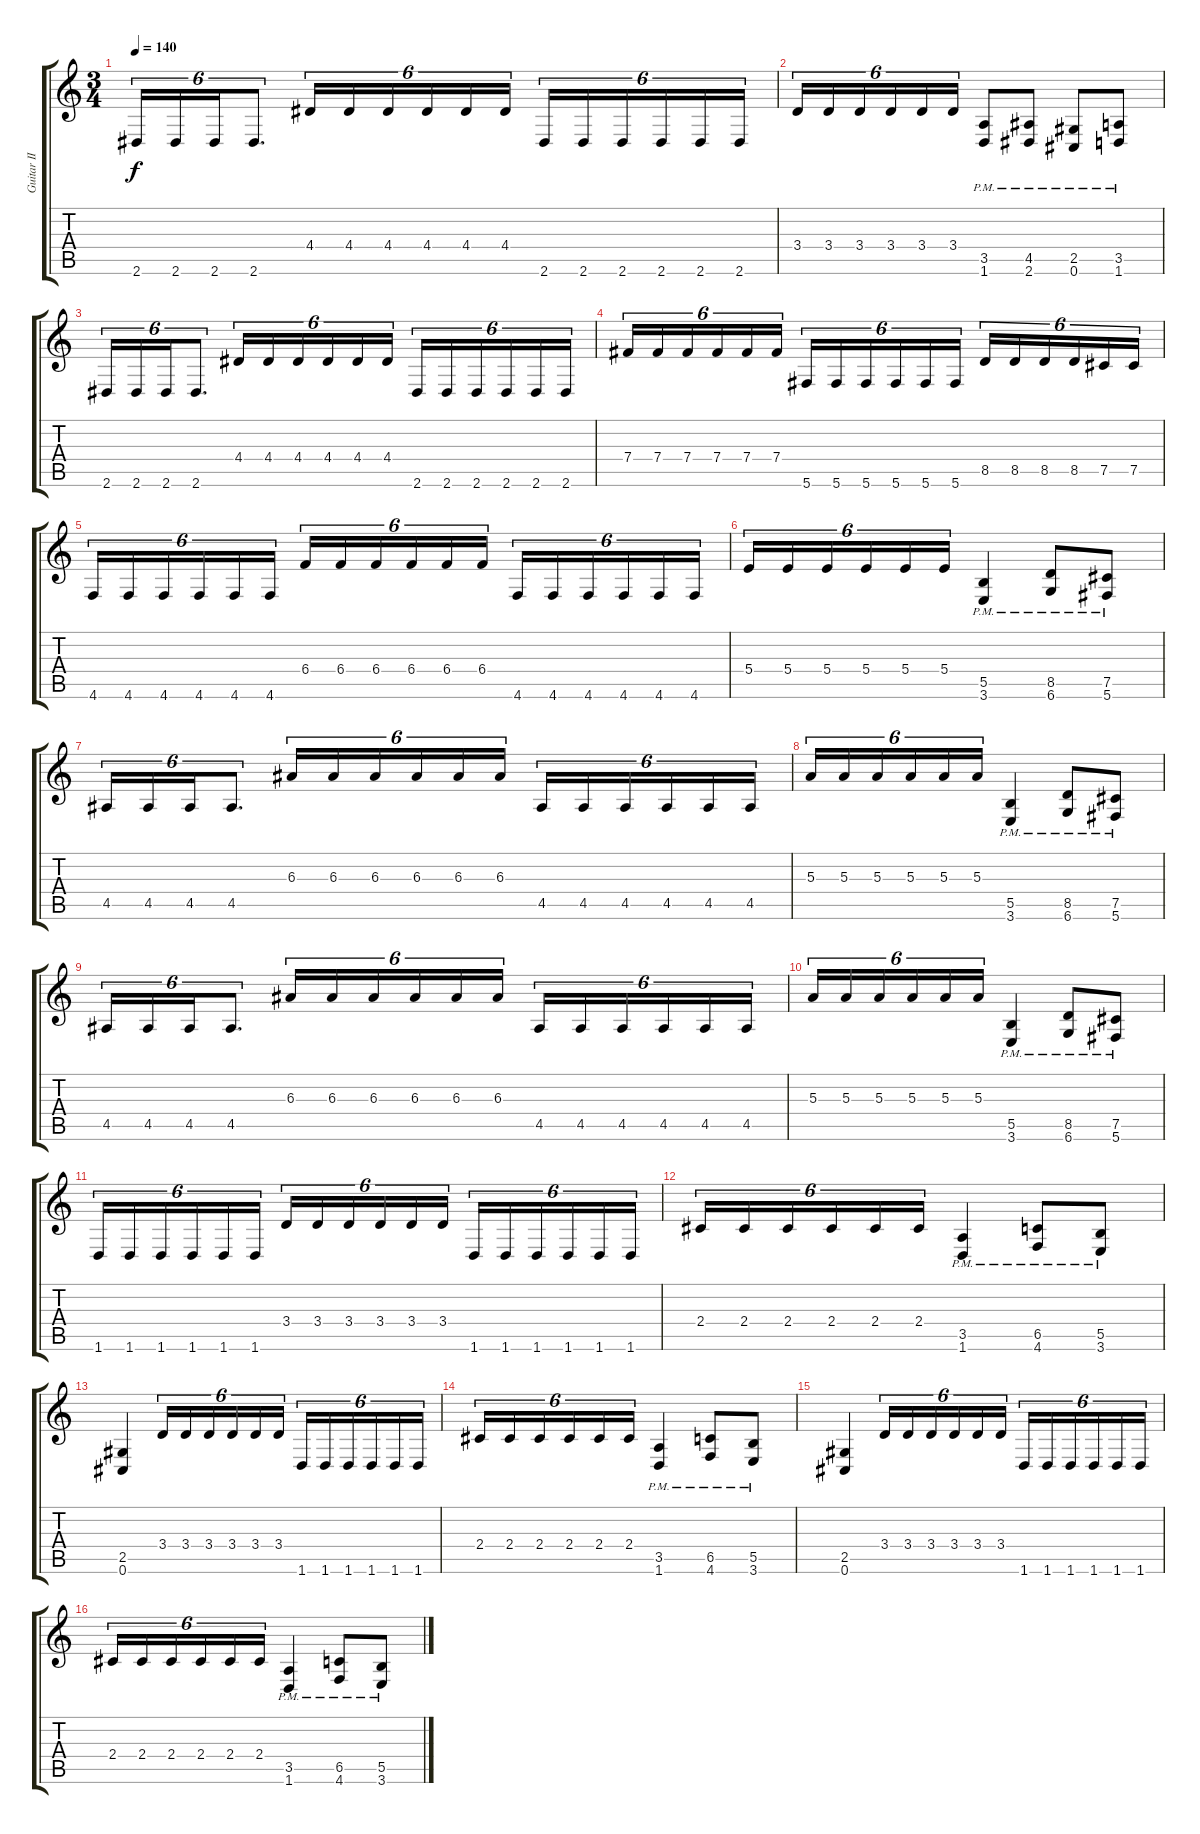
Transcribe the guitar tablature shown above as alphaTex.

\track ("Guitar II [Guy Marchais]" "Guitar II ") {instrument distortionguitar}
\staff {score tabs}
\tuning (Db4 Ab3 E3 B2 Gb2 Db2) {hide}
\ts (3 4)
\tempo 140
\clef g2
\ks c
2.6.16{tu (6 4) dy f} 2.6.16{tu (6 4)} 2.6.16{tu (6 4)} 2.6.8{d tu (6 4)} 4.4.16{tu (6 4)} 4.4.16{tu (6 4)} 4.4.16{tu (6 4)} 4.4.16{tu (6 4)} 4.4.16{tu (6 4)} 4.4.16{tu (6 4)} 2.6.16{tu (6 4)} 2.6.16{tu (6 4)} 2.6.16{tu (6 4)} 2.6.16{tu (6 4)} 2.6.16{tu (6 4)} 2.6.16{tu (6 4)} |
3.4.16{tu (6 4)} 3.4.16{tu (6 4)} 3.4.16{tu (6 4)} 3.4.16{tu (6 4)} 3.4.16{tu (6 4)} 3.4.16{tu (6 4)} (3.5{pm} 1.6{pm}).8 (4.5{pm} 2.6{pm}).8 (2.5{pm} 0.6{pm}).8 (3.5{pm} 1.6{pm}).8 |
2.6.16{tu (6 4)} 2.6.16{tu (6 4)} 2.6.16{tu (6 4)} 2.6.8{d tu (6 4)} 4.4.16{tu (6 4)} 4.4.16{tu (6 4)} 4.4.16{tu (6 4)} 4.4.16{tu (6 4)} 4.4.16{tu (6 4)} 4.4.16{tu (6 4)} 2.6.16{tu (6 4)} 2.6.16{tu (6 4)} 2.6.16{tu (6 4)} 2.6.16{tu (6 4)} 2.6.16{tu (6 4)} 2.6.16{tu (6 4)} |
7.4.16{tu (6 4)} 7.4.16{tu (6 4)} 7.4.16{tu (6 4)} 7.4.16{tu (6 4)} 7.4.16{tu (6 4)} 7.4.16{tu (6 4)} 5.6.16{tu (6 4)} 5.6.16{tu (6 4)} 5.6.16{tu (6 4)} 5.6.16{tu (6 4)} 5.6.16{tu (6 4)} 5.6.16{tu (6 4)} 8.5.16{tu (6 4)} 8.5.16{tu (6 4)} 8.5.16{tu (6 4)} 8.5.16{tu (6 4)} 7.5.16{tu (6 4)} 7.5.16{tu (6 4)} |
4.6.16{tu (6 4)} 4.6.16{tu (6 4)} 4.6.16{tu (6 4)} 4.6.16{tu (6 4)} 4.6.16{tu (6 4)} 4.6.16{tu (6 4)} 6.4.16{tu (6 4)} 6.4.16{tu (6 4)} 6.4.16{tu (6 4)} 6.4.16{tu (6 4)} 6.4.16{tu (6 4)} 6.4.16{tu (6 4)} 4.6.16{tu (6 4)} 4.6.16{tu (6 4)} 4.6.16{tu (6 4)} 4.6.16{tu (6 4)} 4.6.16{tu (6 4)} 4.6.16{tu (6 4)} |
5.4.16{tu (6 4)} 5.4.16{tu (6 4)} 5.4.16{tu (6 4)} 5.4.16{tu (6 4)} 5.4.16{tu (6 4)} 5.4.16{tu (6 4)} (5.5{pm} 3.6{pm}).4 (8.5{pm} 6.6{pm}).8 (7.5{pm} 5.6{pm}).8 |
4.5.16{tu (6 4)} 4.5.16{tu (6 4)} 4.5.16{tu (6 4)} 4.5.8{d tu (6 4)} 6.3.16{tu (6 4)} 6.3.16{tu (6 4)} 6.3.16{tu (6 4)} 6.3.16{tu (6 4)} 6.3.16{tu (6 4)} 6.3.16{tu (6 4)} 4.5.16{tu (6 4)} 4.5.16{tu (6 4)} 4.5.16{tu (6 4)} 4.5.16{tu (6 4)} 4.5.16{tu (6 4)} 4.5.16{tu (6 4)} |
5.3.16{tu (6 4)} 5.3.16{tu (6 4)} 5.3.16{tu (6 4)} 5.3.16{tu (6 4)} 5.3.16{tu (6 4)} 5.3.16{tu (6 4)} (5.5{pm} 3.6{pm}).4 (8.5{pm} 6.6{pm}).8 (7.5{pm} 5.6{pm}).8 |
4.5.16{tu (6 4)} 4.5.16{tu (6 4)} 4.5.16{tu (6 4)} 4.5.8{d tu (6 4)} 6.3.16{tu (6 4)} 6.3.16{tu (6 4)} 6.3.16{tu (6 4)} 6.3.16{tu (6 4)} 6.3.16{tu (6 4)} 6.3.16{tu (6 4)} 4.5.16{tu (6 4)} 4.5.16{tu (6 4)} 4.5.16{tu (6 4)} 4.5.16{tu (6 4)} 4.5.16{tu (6 4)} 4.5.16{tu (6 4)} |
5.3.16{tu (6 4)} 5.3.16{tu (6 4)} 5.3.16{tu (6 4)} 5.3.16{tu (6 4)} 5.3.16{tu (6 4)} 5.3.16{tu (6 4)} (5.5{pm} 3.6{pm}).4 (8.5{pm} 6.6{pm}).8 (7.5{pm} 5.6{pm}).8 |
1.6.16{tu (6 4)} 1.6.16{tu (6 4)} 1.6.16{tu (6 4)} 1.6.16{tu (6 4)} 1.6.16{tu (6 4)} 1.6.16{tu (6 4)} 3.4.16{tu (6 4)} 3.4.16{tu (6 4)} 3.4.16{tu (6 4)} 3.4.16{tu (6 4)} 3.4.16{tu (6 4)} 3.4.16{tu (6 4)} 1.6.16{tu (6 4)} 1.6.16{tu (6 4)} 1.6.16{tu (6 4)} 1.6.16{tu (6 4)} 1.6.16{tu (6 4)} 1.6.16{tu (6 4)} |
2.4.16{tu (6 4)} 2.4.16{tu (6 4)} 2.4.16{tu (6 4)} 2.4.16{tu (6 4)} 2.4.16{tu (6 4)} 2.4.16{tu (6 4)} (3.5{pm} 1.6{pm}).4 (6.5{pm} 4.6{pm}).8 (5.5{pm} 3.6{pm}).8 |
(2.5 0.6).4 3.4.16{tu (6 4)} 3.4.16{tu (6 4)} 3.4.16{tu (6 4)} 3.4.16{tu (6 4)} 3.4.16{tu (6 4)} 3.4.16{tu (6 4)} 1.6.16{tu (6 4)} 1.6.16{tu (6 4)} 1.6.16{tu (6 4)} 1.6.16{tu (6 4)} 1.6.16{tu (6 4)} 1.6.16{tu (6 4)} |
2.4.16{tu (6 4)} 2.4.16{tu (6 4)} 2.4.16{tu (6 4)} 2.4.16{tu (6 4)} 2.4.16{tu (6 4)} 2.4.16{tu (6 4)} (3.5{pm} 1.6{pm}).4 (6.5{pm} 4.6{pm}).8 (5.5{pm} 3.6{pm}).8 |
(2.5 0.6).4 3.4.16{tu (6 4)} 3.4.16{tu (6 4)} 3.4.16{tu (6 4)} 3.4.16{tu (6 4)} 3.4.16{tu (6 4)} 3.4.16{tu (6 4)} 1.6.16{tu (6 4)} 1.6.16{tu (6 4)} 1.6.16{tu (6 4)} 1.6.16{tu (6 4)} 1.6.16{tu (6 4)} 1.6.16{tu (6 4)} |
2.4.16{tu (6 4)} 2.4.16{tu (6 4)} 2.4.16{tu (6 4)} 2.4.16{tu (6 4)} 2.4.16{tu (6 4)} 2.4.16{tu (6 4)} (3.5{pm} 1.6{pm}).4 (6.5{pm} 4.6{pm}).8 (5.5{pm} 3.6{pm}).8
